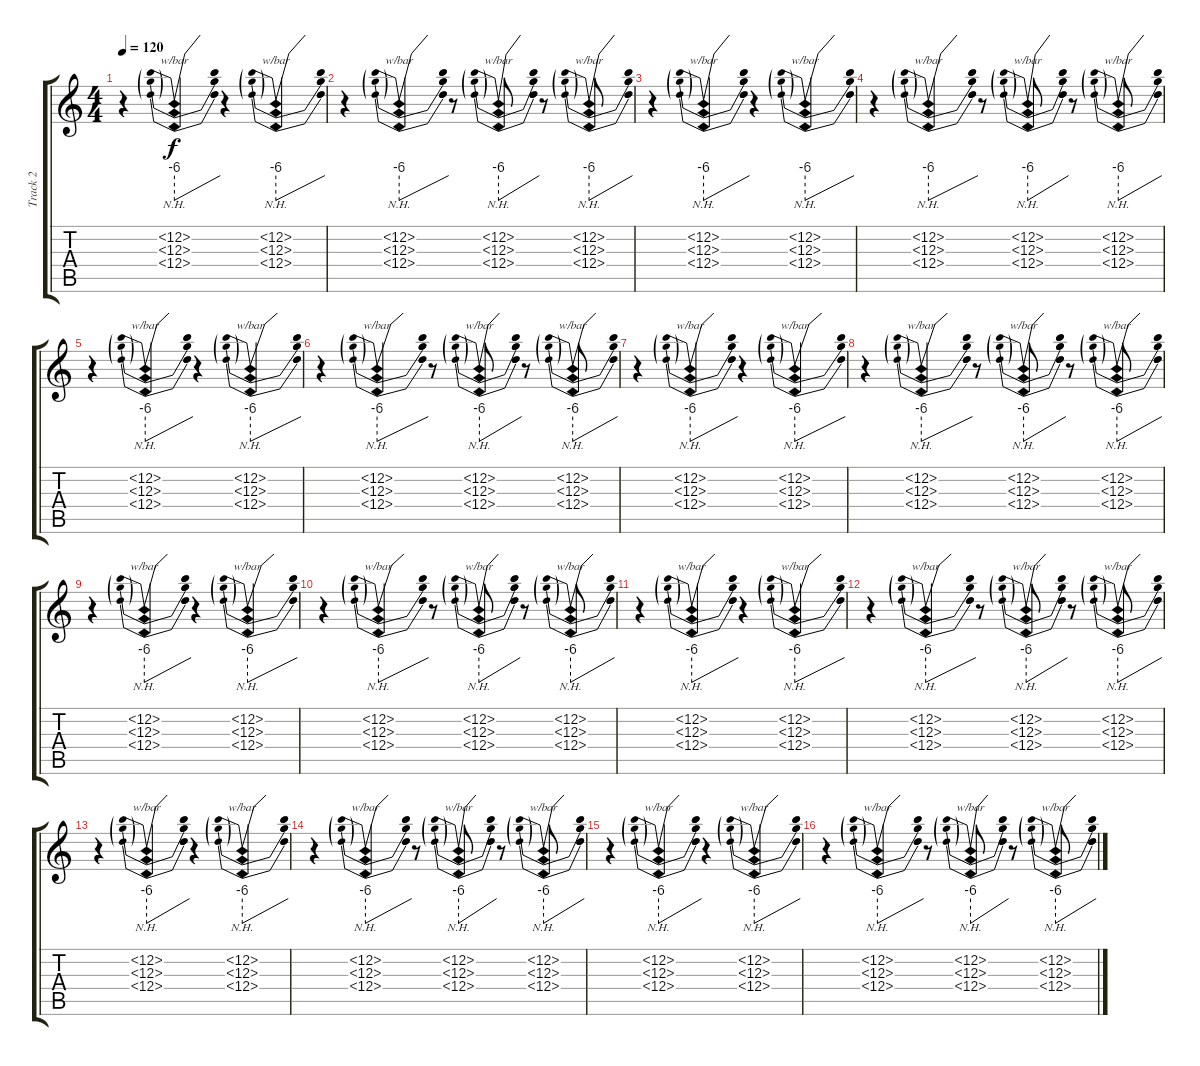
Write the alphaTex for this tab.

\track ("Track 2" "Track 2") {instrument distortionguitar}
\staff {score tabs}
\tuning (E4 B3 G3 D3 A2 D2) {hide}
\ts (4 4)
\tempo 120
\clef g2
\ks c
r.4{dy f instrument distortionguitar} (12.2{nh} 12.3{nh} 12.4{nh}).4{tbe (predivedive default 0 -24 60 0)} r.4 (12.2{nh} 12.3{nh} 12.4{nh}).4{tbe (predivedive default 0 -24 60 0)} |
r.4 (12.2{nh} 12.3{nh} 12.4{nh}).4{tbe (predivedive default 0 -24 60 0)} r.8 (12.2{nh} 12.3{nh} 12.4{nh}).8{tbe (predivedive default 0 -24 60 0)} r.8 (12.2{nh} 12.3{nh} 12.4{nh}).8{tbe (predivedive default 0 -24 60 0)} |
r.4 (12.2{nh} 12.3{nh} 12.4{nh}).4{tbe (predivedive default 0 -24 60 0)} r.4 (12.2{nh} 12.3{nh} 12.4{nh}).4{tbe (predivedive default 0 -24 60 0)} |
r.4 (12.2{nh} 12.3{nh} 12.4{nh}).4{tbe (predivedive default 0 -24 60 0)} r.8 (12.2{nh} 12.3{nh} 12.4{nh}).8{tbe (predivedive default 0 -24 60 0)} r.8 (12.2{nh} 12.3{nh} 12.4{nh}).8{tbe (predivedive default 0 -24 60 0)} |
r.4 (12.2{nh} 12.3{nh} 12.4{nh}).4{tbe (predivedive default 0 -24 60 0)} r.4 (12.2{nh} 12.3{nh} 12.4{nh}).4{tbe (predivedive default 0 -24 60 0)} |
r.4 (12.2{nh} 12.3{nh} 12.4{nh}).4{tbe (predivedive default 0 -24 60 0)} r.8 (12.2{nh} 12.3{nh} 12.4{nh}).8{tbe (predivedive default 0 -24 60 0)} r.8 (12.2{nh} 12.3{nh} 12.4{nh}).8{tbe (predivedive default 0 -24 60 0)} |
r.4 (12.2{nh} 12.3{nh} 12.4{nh}).4{tbe (predivedive default 0 -24 60 0)} r.4 (12.2{nh} 12.3{nh} 12.4{nh}).4{tbe (predivedive default 0 -24 60 0)} |
r.4 (12.2{nh} 12.3{nh} 12.4{nh}).4{tbe (predivedive default 0 -24 60 0)} r.8 (12.2{nh} 12.3{nh} 12.4{nh}).8{tbe (predivedive default 0 -24 60 0)} r.8 (12.2{nh} 12.3{nh} 12.4{nh}).8{tbe (predivedive default 0 -24 60 0)} |
r.4 (12.2{nh} 12.3{nh} 12.4{nh}).4{tbe (predivedive default 0 -24 60 0)} r.4 (12.2{nh} 12.3{nh} 12.4{nh}).4{tbe (predivedive default 0 -24 60 0)} |
r.4 (12.2{nh} 12.3{nh} 12.4{nh}).4{tbe (predivedive default 0 -24 60 0)} r.8 (12.2{nh} 12.3{nh} 12.4{nh}).8{tbe (predivedive default 0 -24 60 0)} r.8 (12.2{nh} 12.3{nh} 12.4{nh}).8{tbe (predivedive default 0 -24 60 0)} |
r.4 (12.2{nh} 12.3{nh} 12.4{nh}).4{tbe (predivedive default 0 -24 60 0)} r.4 (12.2{nh} 12.3{nh} 12.4{nh}).4{tbe (predivedive default 0 -24 60 0)} |
r.4 (12.2{nh} 12.3{nh} 12.4{nh}).4{tbe (predivedive default 0 -24 60 0)} r.8 (12.2{nh} 12.3{nh} 12.4{nh}).8{tbe (predivedive default 0 -24 60 0)} r.8 (12.2{nh} 12.3{nh} 12.4{nh}).8{tbe (predivedive default 0 -24 60 0)} |
r.4 (12.2{nh} 12.3{nh} 12.4{nh}).4{tbe (predivedive default 0 -24 60 0)} r.4 (12.2{nh} 12.3{nh} 12.4{nh}).4{tbe (predivedive default 0 -24 60 0)} |
r.4 (12.2{nh} 12.3{nh} 12.4{nh}).4{tbe (predivedive default 0 -24 60 0)} r.8 (12.2{nh} 12.3{nh} 12.4{nh}).8{tbe (predivedive default 0 -24 60 0)} r.8 (12.2{nh} 12.3{nh} 12.4{nh}).8{tbe (predivedive default 0 -24 60 0)} |
r.4 (12.2{nh} 12.3{nh} 12.4{nh}).4{tbe (predivedive default 0 -24 60 0)} r.4 (12.2{nh} 12.3{nh} 12.4{nh}).4{tbe (predivedive default 0 -24 60 0)} |
r.4 (12.2{nh} 12.3{nh} 12.4{nh}).4{tbe (predivedive default 0 -24 60 0)} r.8 (12.2{nh} 12.3{nh} 12.4{nh}).8{tbe (predivedive default 0 -24 60 0)} r.8 (12.2{nh} 12.3{nh} 12.4{nh}).8{tbe (predivedive default 0 -24 60 0)}
